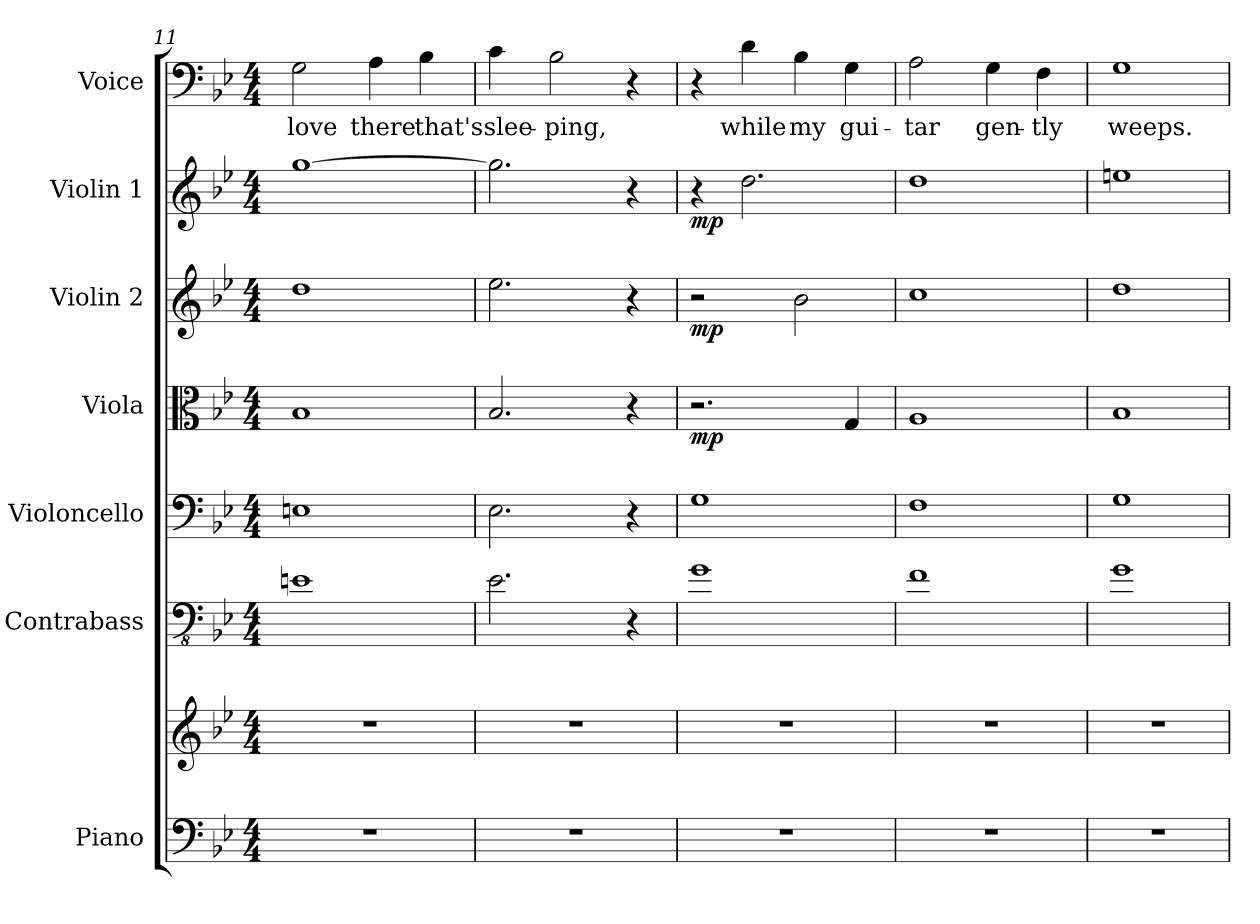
**kern	**kern	**kern	**kern	**kern	**dynam	**kern	**dynam	**kern	**dynam	**kern	**text
*part7	*part7	*part6	*part5	*part4	*part4	*part3	*part3	*part2	*part2	*part1	*part1
*staff8	*staff7	*staff6	*staff5	*staff4	*staff4	*staff3	*staff3	*staff2	*staff2	*staff1	*staff1
*I"Piano	*	*I"Contrabass	*I"Violoncello	*I"Viola	*	*I"Violin 2	*	*I"Violin 1	*	*I"Voice	*
*I'Pno.	*	*I'Cb.	*I'Vc.	*I'Vla.	*	*I'Vln. 2	*	*I'Vln. 1	*	*I'Vo.	*
*clefF4	*clefG2	*clefFv4	*clefF4	*clefC3	*	*clefG2	*	*clefG2	*	*clefF4	*
*	*	*ITrd7c12	*	*	*	*	*	*	*	*	*
*k[b-e-]	*k[b-e-]	*k[b-e-]	*k[b-e-]	*k[b-e-]	*	*k[b-e-]	*	*k[b-e-]	*	*k[b-e-]	*
*M4/4	*M4/4	*M4/4	*M4/4	*M4/4	*	*M4/4	*	*M4/4	*	*M4/4	*
=11	=11	=11	=11	=11	=11	=11	=11	=11	=11	=11	=11
1r	1r	1EEn	1En	1B-	.	1dd	.	[1gg	.	2G\	love
.	.	.	.	.	.	.	.	.	.	4A\	there
.	.	.	.	.	.	.	.	.	.	4B-\	that's
=12	=12	=12	=12	=12	=12	=12	=12	=12	=12	=12	=12
1r	1r	2.EE-\	2.E-\	2.B-/	.	2.ee-\	.	2.gg\]	.	4c\	slee-
.	.	.	.	.	.	.	.	.	.	2B-\	-ping,
.	.	4r	4r	4r	.	4r	.	4r	.	4r	.
=13	=13	=13	=13	=13	=13	=13	=13	=13	=13	=13	=13
!	!	!	!	!	!LO:DY:b	!	!LO:DY:b	!	!LO:DY:b	!	!
1r	1r	1GG	1G	2.r	mp	2r	mp	4r	mp	4r	.
.	.	.	.	.	.	.	.	2.dd\	.	4d\	while
.	.	.	.	.	.	2b-\	.	.	.	4B-\	my
.	.	.	.	4G/	.	.	.	.	.	4G\	gui-
=14	=14	=14	=14	=14	=14	=14	=14	=14	=14	=14	=14
1r	1r	1FF	1F	1A	.	1cc	.	1dd	.	2A\	-tar
.	.	.	.	.	.	.	.	.	.	4G\	gen-
.	.	.	.	.	.	.	.	.	.	4F\	-tly
!!LO:PB:g=z
=15	=15	=15	=15	=15	=15	=15	=15	=15	=15	=15	=15
1r	1r	1GG	1G	1B-	.	1dd	.	1een	.	1G	weeps.
=	=	=	=	=	=	=	=	=	=	=	=
*-	*-	*-	*-	*-	*-	*-	*-	*-	*-	*-	*-
